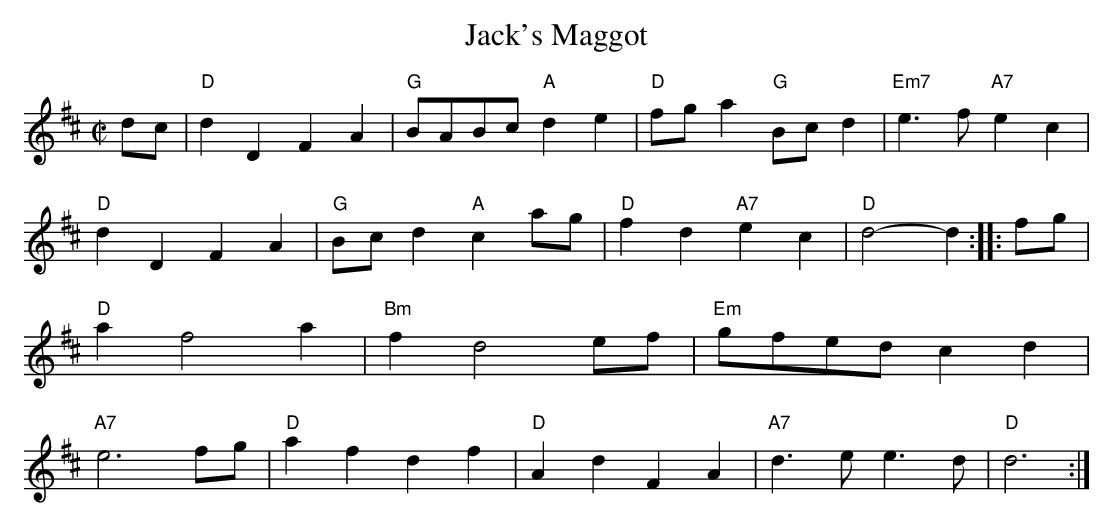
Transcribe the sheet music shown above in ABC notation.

X:1
T:Jack's Maggot
M:C|
L:1/8
K:D
dc | "D"d2D2 F2A2 | "G"BABc "A"d2e2 | \
"D"fga2 "G"Bcd2 | "Em7"e3f "A7"e2c2 | \
"D"d2D2 F2A2 | "G"Bcd2 "A"c2ag | \
"D"f2d2 "A7"e2c2 | "D"d4- d2 :: \
fg | "D"a2 f4 a2 | "Bm"f2 d4 ef | \
"Em"gfed c2 d2 | "A7"e6 fg | \
"D"a2f2 d2 f2 | "D"A2d2 F2A2 | \
"A7"d3e e3d | "D"d6 :|
